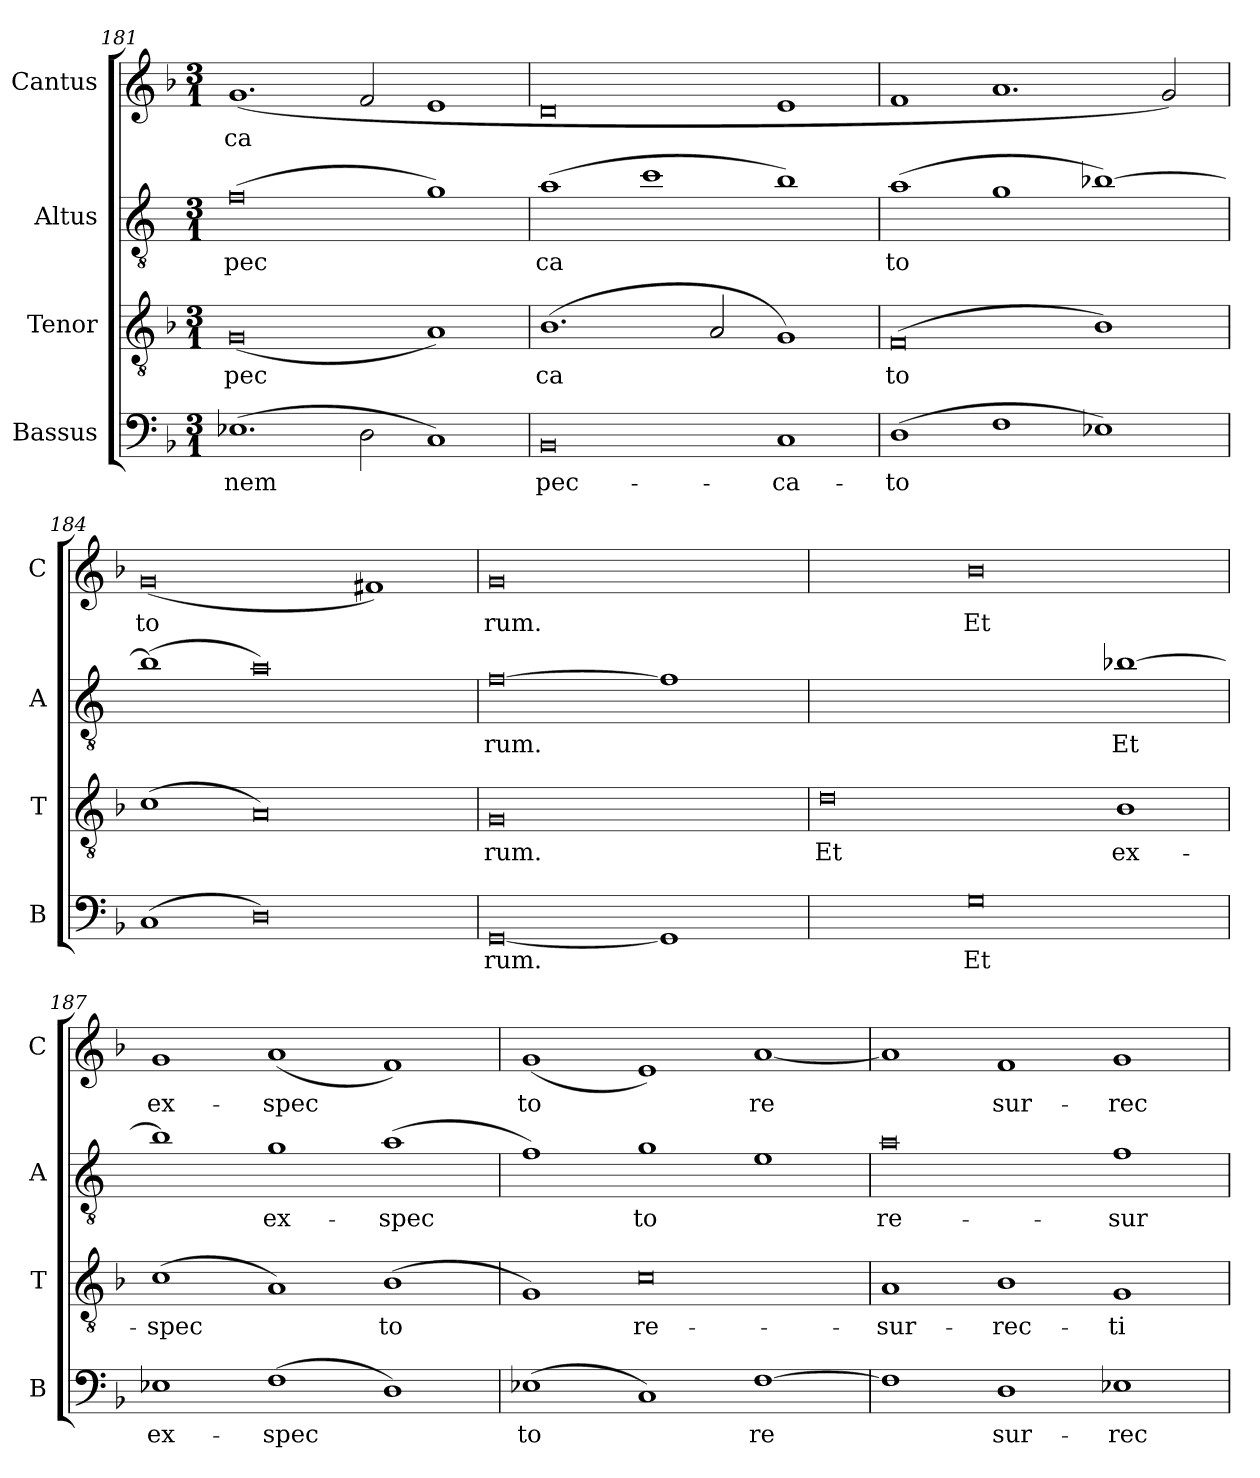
**kern	**text	**kern	**text	**kern	**text	**kern	**text
*part4	*part4	*part3	*part3	*part2	*part2	*part1	*part1
*staff4	*staff4	*staff3	*staff3	*staff2	*staff2	*staff1	*staff1
*I"Bassus	*	*I"Tenor	*	*I"Altus	*	*I"Cantus	*
*I'B	*	*I'T	*	*I'A	*	*I'C	*
*clefF4	*	*clefGv2	*	*clefGv2	*	*clefG2	*
*	*	*	*	*ITrd4c7	*	*	*
*k[b-]	*	*k[b-]	*	*k[b-]	*	*k[b-]	*
*M3/1	*	*M3/1	*	*M3/1	*	*M3/1	*
=181	=181	=181	=181	=181	=181	=181	=181
!	!LO:LY:b	!	!LO:LY:b	!	!LO:LY:b	!	!LO:LY:b
(1.E-X	nem	(0G	pec	(0B-	pec	(1.g	ca
2D\	.	.	.	.	.	2f/	.
1C)	.	1A)	.	1c)	.	1e	.
=182	=182	=182	=182	=182	=182	=182	=182
!	!LO:LY:b	!	!LO:LY:b	!	!LO:LY:b	!	!
0BB-	pec-	(1.B-	ca	(1d	ca	0d	.
.	.	.	.	1f	.	.	.
.	.	2A/	.	.	.	.	.
!	!LO:LY:b	!	!	!	!	!	!
1C	ca-	1G)	.	1e)	.	1e	.
=183	=183	=183	=183	=183	=183	=183	=183
!	!LO:LY:b	!	!LO:LY:b	!	!LO:LY:b	!	!
(1D	to	(0F	to	(1d	to	1f	.
1F	.	.	.	1c	.	1.a	.
1E-X)	.	1B-)	.	[1e-X)	.	.	.
.	.	.	.	.	.	2g/)	.
!!LO:LB:g=z
=184	=184	=184	=184	=184	=184	=184	=184
!	!	!	!	!	!	!	!LO:LY:b
(1C	.	(1c	.	(1e-]	.	(0g	to
0D)	.	0A)	.	0d)	.	.	.
.	.	.	.	.	.	1f#X)	.
=185	=185	=185	=185	=185	=185	=185	=185
!	!LO:LY:b	!	!LO:LY:b	!	!LO:LY:b	!	!LO:LY:b
[0GG	rum.	0G	rum.	[0B-	rum.	0g	rum.
1GG]	.	2ryy	.	1B-]	.	2ryy	.
.	.	2ryy	.	.	.	2ryy	.
=186	=186	=186	=186	=186	=186	=186	=186
!	!	!	!LO:LY:b	!	!	!	!
2ryy	.	0d	Et	2ryy	.	2ryy	.
2ryy	.	.	.	2ryy	.	2ryy	.
!	!LO:LY:b	!	!	!	!	!	!LO:LY:b
0G	Et	.	.	2ryy	.	0b-	Et
.	.	.	.	2ryy	.	.	.
!	!	!	!LO:LY:b	!	!LO:LY:b	!	!
.	.	1B-	ex-	[1e-X	Et	.	.
=187	=187	=187	=187	=187	=187	=187	=187
!	!LO:LY:b	!	!LO:LY:b	!	!	!	!LO:LY:b
1E-X	ex-	(1c	spec	1e-]	.	1g	ex-
!	!LO:LY:b	!	!	!	!LO:LY:b	!	!LO:LY:b
(1F	spec	1A)	.	1c	ex-	(1a	spec
!	!	!	!LO:LY:b	!	!LO:LY:b	!	!
1D)	.	(1B-	to	(1d	spec	1f)	.
=188	=188	=188	=188	=188	=188	=188	=188
!	!LO:LY:b	!	!	!	!	!	!LO:LY:b
(1E-X	to	1G)	.	1B-)	.	(1g	to
!	!	!	!LO:LY:b	!	!LO:LY:b	!	!
1C)	.	0c	re-	1c	to	1e)	.
!	!LO:LY:b	!	!	!	!	!	!LO:LY:b
[1F	re	.	.	1A	.	[1a	re
!!LO:LB:g=z
=189	=189	=189	=189	=189	=189	=189	=189
!	!	!	!LO:LY:b	!	!LO:LY:b	!	!
1F]	.	1A	sur-	0d	re-	1a]	.
!	!LO:LY:b	!	!LO:LY:b	!	!	!	!LO:LY:b
1D	sur-	1B-	rec-	.	.	1f	sur-
!	!LO:LY:b	!	!LO:LY:b	!	!LO:LY:b	!	!LO:LY:b
1E-X	rec-	1G	ti-	1B-	sur-	1g	rec-
=	=	=	=	=	=	=	=
*-	*-	*-	*-	*-	*-	*-	*-
